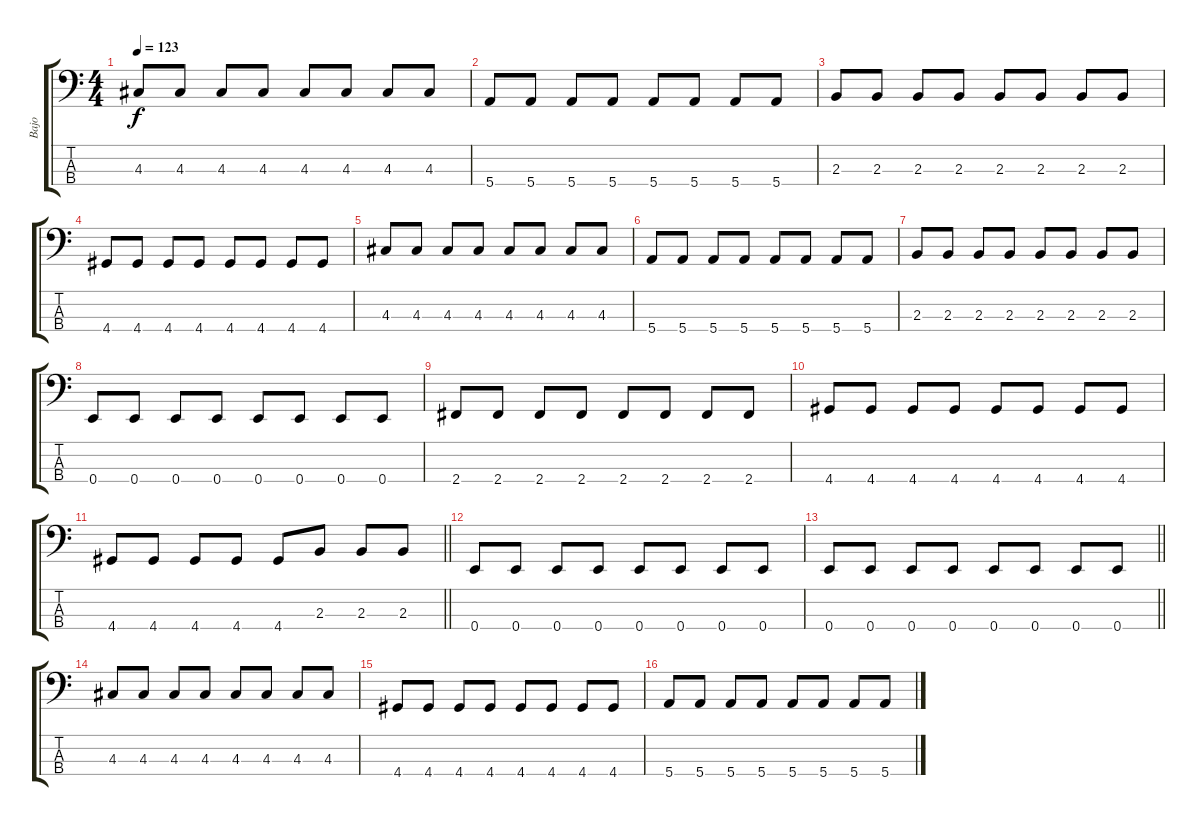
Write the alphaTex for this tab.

\track ("Bajo" "Bajo") {instrument synthbass1}
\staff {score tabs}
\tuning (G2 D2 A1 E1) {hide}
\ts (4 4)
\tempo 123
\clef f4
\ks c
4.3.8{dy f} 4.3.8 4.3.8 4.3.8 4.3.8 4.3.8 4.3.8 4.3.8 |
5.4.8 5.4.8 5.4.8 5.4.8 5.4.8 5.4.8 5.4.8 5.4.8 |
2.3.8 2.3.8 2.3.8 2.3.8 2.3.8 2.3.8 2.3.8 2.3.8 |
4.4.8 4.4.8 4.4.8 4.4.8 4.4.8 4.4.8 4.4.8 4.4.8 |
4.3.8 4.3.8 4.3.8 4.3.8 4.3.8 4.3.8 4.3.8 4.3.8 |
5.4.8 5.4.8 5.4.8 5.4.8 5.4.8 5.4.8 5.4.8 5.4.8 |
2.3.8 2.3.8 2.3.8 2.3.8 2.3.8 2.3.8 2.3.8 2.3.8 |
0.4.8 0.4.8 0.4.8 0.4.8 0.4.8 0.4.8 0.4.8 0.4.8 |
2.4.8 2.4.8 2.4.8 2.4.8 2.4.8 2.4.8 2.4.8 2.4.8 |
4.4.8 4.4.8 4.4.8 4.4.8 4.4.8 4.4.8 4.4.8 4.4.8 |
\barLineRight lightlight
4.4.8 4.4.8 4.4.8 4.4.8 4.4.8 2.3.8 2.3.8 2.3.8 |
0.4.8 0.4.8 0.4.8 0.4.8 0.4.8 0.4.8 0.4.8 0.4.8 |
\barLineRight lightlight
0.4.8 0.4.8 0.4.8 0.4.8 0.4.8 0.4.8 0.4.8 0.4.8 |
4.3.8 4.3.8 4.3.8 4.3.8 4.3.8 4.3.8 4.3.8 4.3.8 |
4.4.8 4.4.8 4.4.8 4.4.8 4.4.8 4.4.8 4.4.8 4.4.8 |
5.4.8 5.4.8 5.4.8 5.4.8 5.4.8 5.4.8 5.4.8 5.4.8
